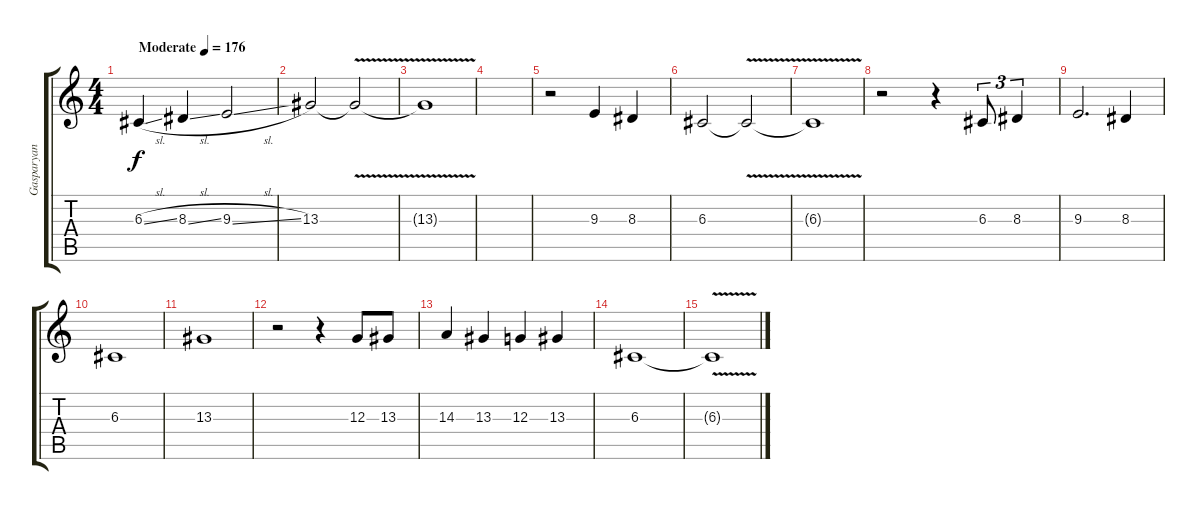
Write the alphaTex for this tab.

\track ("Gasparyan (duduk)" "Gasparyan ") {instrument whistle}
\staff {score tabs}
\tuning (E4 B3 G3 D3 A2 E2) {hide}
\ts (4 4)
\tempo (176 "Moderate")
\clef g2
\ks c
6.3{sl}.4{dy f instrument whistle} 8.3{sl}.4 9.3{sl}.2 |
13.3.2 13.3{v t}.2 |
13.3{t}.1 |
|
r.2 9.3.4 8.3.4 |
6.3.2 6.3{v t}.2 |
6.3{t}.1 |
r.2 r.4 6.3.8{tu (3 2)} 8.3.4{tu (3 2)} |
9.3.2{d} 8.3.4 |
6.3.1 |
13.3.1 |
r.2 r.4 12.3.8 13.3.8 |
14.3.4 13.3.4 12.3.4 13.3.4 |
6.3.1 |
6.3{v t}.1{volume 4}
